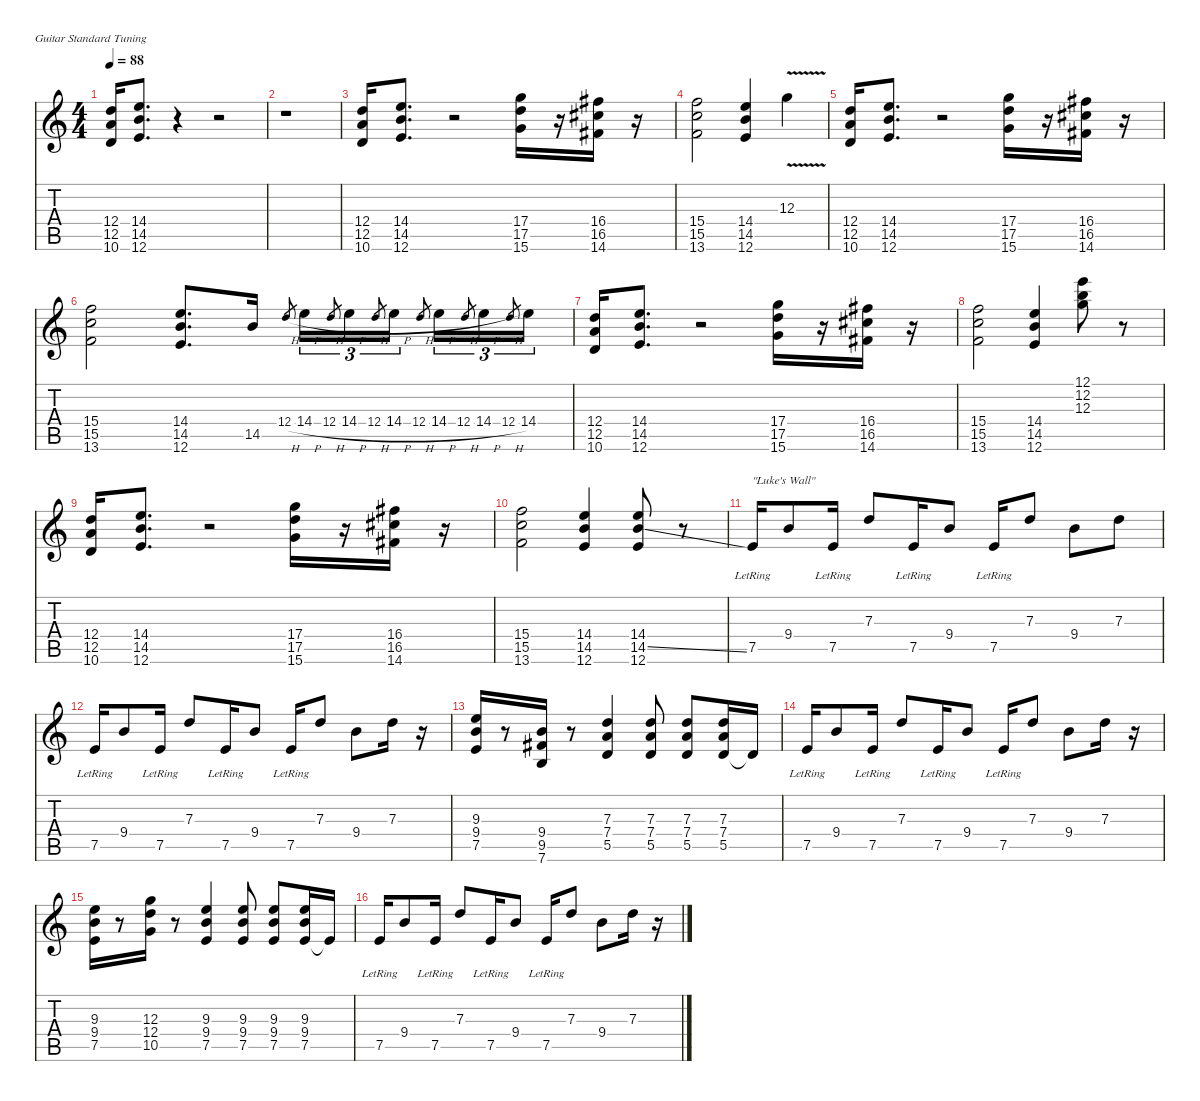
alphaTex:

\defaultSystemsLayout 4
\hideDynamics
\bracketExtendMode nobrackets
\singleTrackTrackNamePolicy hidden
\multiTrackTrackNamePolicy hidden
\firstSystemTrackNameMode fullname
\firstSystemTrackNameOrientation horizontal
\otherSystemsTrackNameOrientation horizontal
\track ("Guitar" "dist.guit.") {instrument distortionguitar}
\staff {score tabs}
\tuning (E4 B3 G3 D3 A2 E2)
\ts (4 4)
\tempo 88
\clef g2
\ks c
(12.4 12.5 10.6).16{dy f beam Up} (14.4 14.5 12.6).8{d beam Up} r.4{beam Up} r.2{beam Up} |
r.1{beam Down} |
(12.4 12.5 10.6).16{beam Up} (14.4 14.5 12.6).8{d beam Up} r.2{beam Up} (17.4 17.5 15.6).16{beam Down} r.16{beam Down} (16.4{acc #} 16.5{acc #} 14.6{acc #}).16{beam Down} r.16{beam Down} |
(15.4 15.5 13.6).2{beam Down} (14.4 14.5 12.6).4{beam Up} 12.3{v}.4{dy fff beam Down} |
(12.4 12.5 10.6).16{dy f beam Up} (14.4 14.5 12.6).8{d beam Up} r.2{beam Up} (17.4 17.5 15.6).16{beam Down} r.16{beam Down} (16.4{acc #} 16.5{acc #} 14.6{acc #}).16{beam Down} r.16{beam Down} |
(15.4 15.5 13.6).2{beam Down} (14.4 14.5 12.6).8{d beam Up} 14.5.16{dy fff beam Up} 12.4{h}.8{gr dy ff beam Up} 14.4{h}.16{tu (3 2) dy fff beam Down} 12.4{h}.8{gr dy f beam Up} 14.4{h}.16{tu (3 2) dy ff beam Down} 12.4{h}.8{gr dy f beam Up} 14.4{h}.16{tu (3 2) dy ff beam Down} 12.4{h}.8{gr dy f beam Up} 14.4{h}.16{tu (3 2) dy ff beam Down} 12.4{h}.8{gr dy f beam Up} 14.4{h}.16{tu (3 2) dy ff beam Down} 12.4{h}.8{gr dy f beam Up} 14.4.16{tu (3 2) dy ff beam Down} |
(12.4 12.5 10.6).16{dy f beam Up} (14.4 14.5 12.6).8{d beam Up} r.2{beam Up} (17.4 17.5 15.6).16{beam Down} r.16{beam Down} (16.4{acc #} 16.5{acc #} 14.6{acc #}).16{beam Down} r.16{beam Down} |
(15.4 15.5 13.6).2{beam Down} (14.4 14.5 12.6).4{beam Up} (12.1 12.2 12.3).8{dy fff beam Down} r.8{beam Down} |
(12.4 12.5 10.6).16{dy f beam Up} (14.4 14.5 12.6).8{d beam Up} r.2{beam Up} (17.4 17.5 15.6).16{beam Down} r.16{beam Down} (16.4{acc #} 16.5{acc #} 14.6{acc #}).16{beam Down} r.16{beam Down} |
(15.4 15.5 13.6).2{beam Down} (14.4 14.5 12.6).4{beam Up} (14.4 14.5{ss} 12.6).8{beam Up} r.8{beam Up} |
7.5{lr}.16{txt "\"Luke's Wall\"" dy fff beam Up} 9.4.8{beam Up} 7.5{lr}.16{beam Up} 7.3.8{beam Up} 7.5{lr}.16{beam Up} 9.4.8{beam Up} 7.5{lr}.16{beam Up} 7.3.8{beam Up} 9.4.8{beam Down} 7.3.8{beam Down} |
7.5{lr}.16{beam Up} 9.4.8{beam Up} 7.5{lr}.16{beam Up} 7.3.8{beam Up} 7.5{lr}.16{beam Up} 9.4.8{beam Up} 7.5{lr}.16{beam Up} 7.3.8{beam Up} 9.4.8{beam Down} 7.3.16{beam Down} r.16{beam Down} |
(9.3 9.4 7.5).16{dy f beam Up} r.8{beam Up} (9.4 9.5{acc #} 7.6).16{beam Up} r.8{beam Up} (7.3 7.4 5.5).4{beam Up} (7.3 7.4 5.5).8{beam Up} (7.3 7.4 5.5).8{beam Up} (7.3 7.4 5.5).16{beam Up} 5.5{t}.16{beam Up} |
7.5{lr}.16{dy fff beam Up} 9.4.8{beam Up} 7.5{lr}.16{beam Up} 7.3.8{beam Up} 7.5{lr}.16{beam Up} 9.4.8{beam Up} 7.5{lr}.16{beam Up} 7.3.8{beam Up} 9.4.8{beam Down} 7.3.16{beam Down} r.16{beam Down} |
(9.3 9.4 7.5).16{dy f beam Down} r.8{beam Down} (12.3 12.4 10.5).16{beam Down} r.8{beam Down} (9.3 9.4 7.5).4{beam Up} (9.3 9.4 7.5).8{beam Up} (9.3 9.4 7.5).8{beam Up} (9.3 9.4 7.5).16{beam Up} 7.5{t}.16{beam Up} |
7.5{lr}.16{dy fff beam Up} 9.4.8{beam Up} 7.5{lr}.16{beam Up} 7.3.8{beam Up} 7.5{lr}.16{beam Up} 9.4.8{beam Up} 7.5{lr}.16{beam Up} 7.3.8{beam Up} 9.4.8{beam Down} 7.3.16{beam Down} r.16{beam Down}
